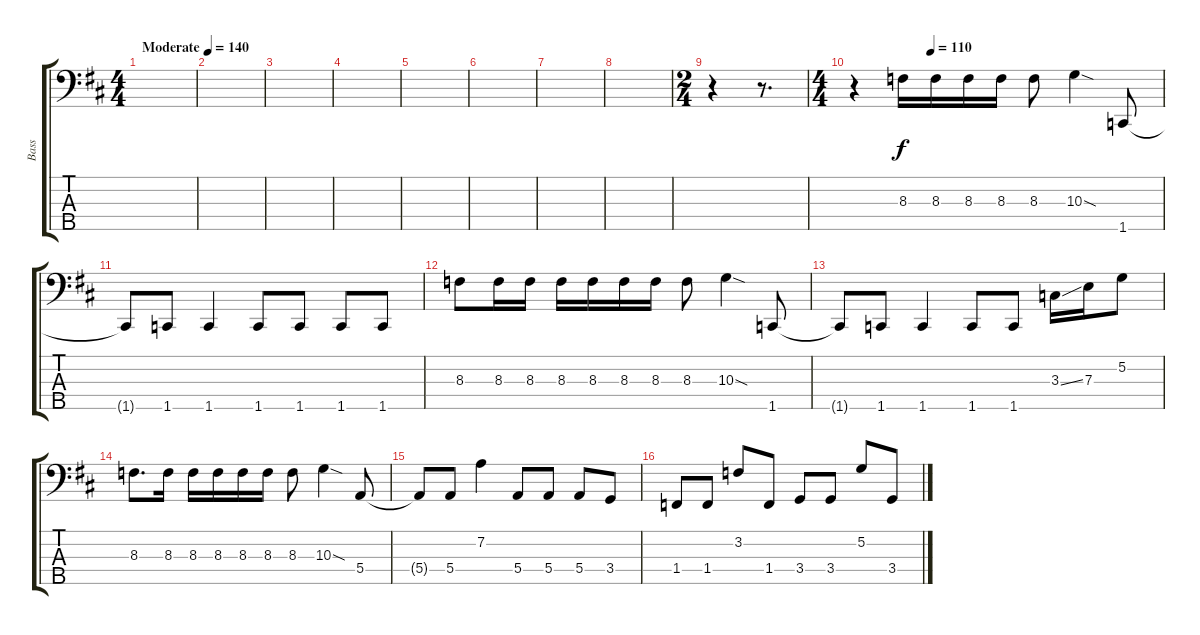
\track ("Bass" "Bass") {instrument electricbassfinger}
\staff {score tabs}
\tuning (G2 D2 A1 E1 B0) {hide}
\ts (4 4)
\tempo (140 "Moderate")
\clef f4
\ks d
|
|
|
|
|
|
|
|
\ts (2 4)
r.4 r.8{d} |
\ts (4 4)
\tempo (110 0.25)
r.4 8.3.16 8.3.16 8.3.16 8.3.16 8.3.8 10.3{sod}.4 1.5.8 |
1.5{t}.8 1.5.8 1.5.4 1.5.8 1.5.8 1.5.8 1.5.8 |
8.3.8 8.3.16 8.3.16 8.3.16 8.3.16 8.3.16 8.3.16 8.3.8 10.3{sod}.4 1.5.8 |
1.5{t}.8 1.5.8 1.5.4 1.5.8 1.5.8 3.3{ss}.16 7.3.16 5.2.8 |
8.3.8{d} 8.3.16 8.3.16 8.3.16 8.3.16 8.3.16 8.3.8 10.3{sod}.4 5.4.8 |
5.4{t}.8 5.4.8 7.2.4 5.4.8 5.4.8 5.4.8 3.4.8 |
1.4.8 1.4.8 3.2.8 1.4.8 3.4.8 3.4.8 5.2.8 3.4.8
